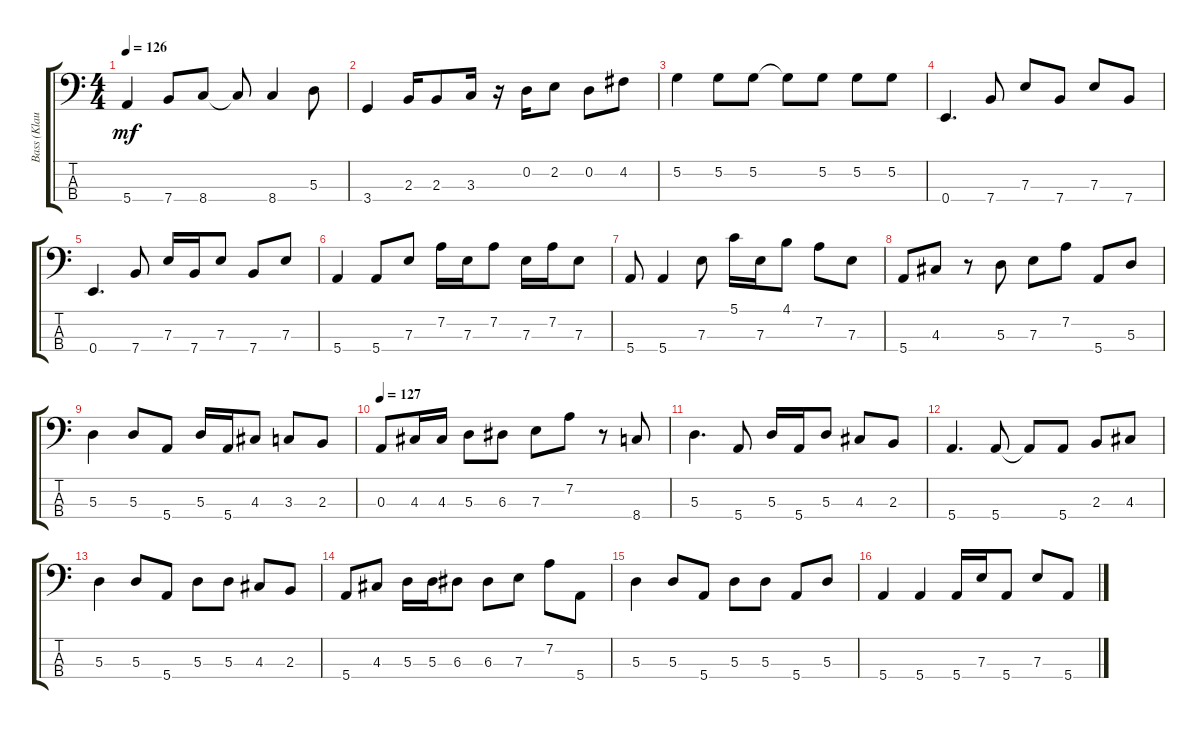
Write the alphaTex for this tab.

\track ("Bass (Klaus Voormann)" "Bass (Klau") {instrument electricbassfinger}
\staff {score tabs}
\tuning (G2 D2 A1 E1) {hide}
\ts (4 4)
\tempo 126
\clef f4
\ks c
5.4.4{dy mf} 7.4.8 8.4.8 8.4{t}.8 8.4.4 5.3.8 |
3.4.4 2.3.16 2.3.8 3.3.16 r.16 0.2.16 2.2.8 0.2.8 4.2.8 |
5.2.4 5.2.8 5.2.8 5.2{t}.8 5.2.8 5.2.8 5.2.8 |
0.4.4{d} 7.4.8 7.3.8 7.4.8 7.3.8 7.4.8 |
0.4.4{d} 7.4.8 7.3.16 7.4.16 7.3.8 7.4.8 7.3.8 |
5.4.4 5.4.8 7.3.8 7.2.16 7.3.16 7.2.8 7.3.16 7.2.16 7.3.8 |
5.4.8 5.4.4 7.3.8 5.1.16 7.3.16 4.1.8 7.2.8 7.3.8 |
5.4.8 4.3.8 r.8 5.3.8 7.3.8 7.2.8 5.4.8 5.3.8 |
5.3.4 5.3.8 5.4.8 5.3.16 5.4.16 4.3.8 3.3.8 2.3.8 |
\tempo 127
0.3.8 4.3.16 4.3.16 5.3.8 6.3.8 7.3.8 7.2.8 r.8 8.4.8 |
5.3.4{d} 5.4.8 5.3.16 5.4.16 5.3.8 4.3.8 2.3.8 |
5.4.4{d} 5.4.8 5.4{t}.8 5.4.8 2.3.8 4.3.8 |
5.3.4 5.3.8 5.4.8 5.3.8 5.3.8 4.3.8 2.3.8 |
5.4.8 4.3.8 5.3.16 5.3.16 6.3.8 6.3.8 7.3.8 7.2.8 5.4.8 |
5.3.4 5.3.8 5.4.8 5.3.8 5.3.8 5.4.8 5.3.8 |
5.4.4 5.4.4 5.4.16 7.3.16 5.4.8 7.3.8 5.4.8
